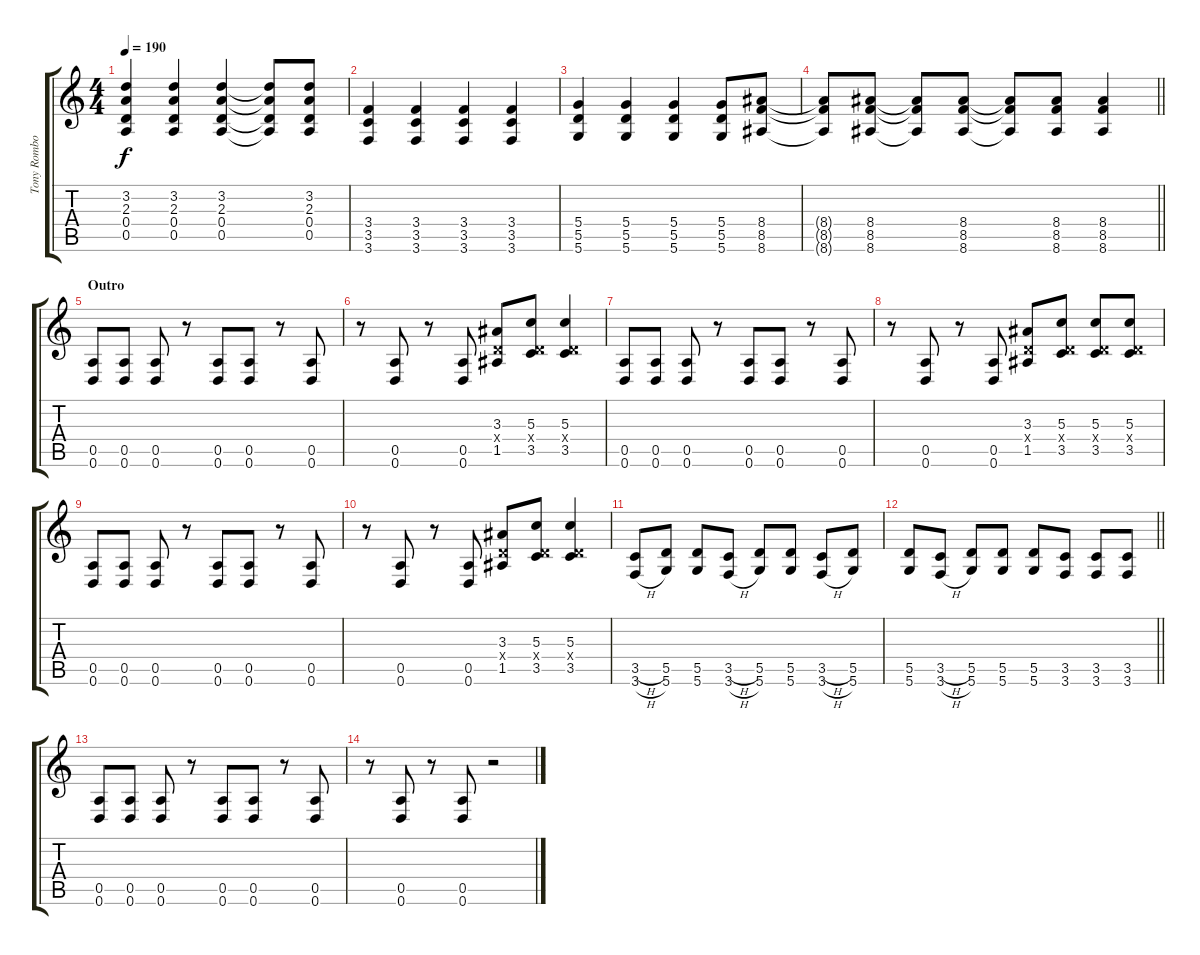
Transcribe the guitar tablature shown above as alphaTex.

\track ("Tony Rombola" "Tony Rombo") {instrument distortionguitar}
\staff {score tabs}
\tuning (E4 B3 G3 D3 A2 D2) {hide}
\ts (4 4)
\tempo 190
\clef g2
\ks c
(3.2 2.3 0.4 0.5).4{dy f} (3.2 2.3 0.4 0.5).4 (3.2 2.3 0.4 0.5).4 (3.2{t} 2.3{t} 0.4{t} 0.5{t}).8 (3.2 2.3 0.4 0.5).8 |
(3.4 3.5 3.6).4 (3.4 3.5 3.6).4 (3.4 3.5 3.6).4 (3.4 3.5 3.6).4 |
(5.4 5.5 5.6).4 (5.4 5.5 5.6).4 (5.4 5.5 5.6).4 (5.4 5.5 5.6).8 (8.4 8.5 8.6).8 |
\barLineRight lightlight
(8.4{t} 8.5{t} 8.6{t}).8 (8.4 8.5 8.6).8 (8.4{t} 8.5{t} 8.6{t}).8 (8.4 8.5 8.6).8 (8.4{t} 8.5{t} 8.6{t}).8 (8.4 8.5 8.6).8 (8.4 8.5 8.6).4 |
\section ("" "Outro")
(0.5 0.6).8 (0.5 0.6).8 (0.5 0.6).8 r.8 (0.5 0.6).8 (0.5 0.6).8 r.8 (0.5 0.6).8 |
r.8 (0.5 0.6).8 r.8 (0.5 0.6).8 (3.3 0.4{x} 1.5).8 (5.3 0.4{x} 3.5).8 (5.3 0.4{x} 3.5).4 |
(0.5 0.6).8 (0.5 0.6).8 (0.5 0.6).8 r.8 (0.5 0.6).8 (0.5 0.6).8 r.8 (0.5 0.6).8 |
r.8 (0.5 0.6).8 r.8 (0.5 0.6).8 (3.3 0.4{x} 1.5).8 (5.3 0.4{x} 3.5).8 (5.3 0.4{x} 3.5).8 (5.3 0.4{x} 3.5).8 |
(0.5 0.6).8 (0.5 0.6).8 (0.5 0.6).8 r.8 (0.5 0.6).8 (0.5 0.6).8 r.8 (0.5 0.6).8 |
r.8 (0.5 0.6).8 r.8 (0.5 0.6).8 (3.3 0.4{x} 1.5).8 (5.3 0.4{x} 3.5).8 (5.3 0.4{x} 3.5).4 |
(3.5{h} 3.6{h}).8 (5.5 5.6).8 (5.5 5.6).8 (3.5{h} 3.6{h}).8 (5.5 5.6).8 (5.5 5.6).8 (3.5{h} 3.6{h}).8 (5.5 5.6).8 |
\barLineRight lightlight
(5.5 5.6).8 (3.5{h} 3.6{h}).8 (5.5 5.6).8 (5.5 5.6).8 (5.5 5.6).8 (3.5 3.6).8 (3.5 3.6).8 (3.5 3.6).8 |
(0.5 0.6).8 (0.5 0.6).8 (0.5 0.6).8 r.8 (0.5 0.6).8 (0.5 0.6).8 r.8 (0.5 0.6).8 |
r.8 (0.5 0.6).8 r.8 (0.5 0.6).8 r.2
